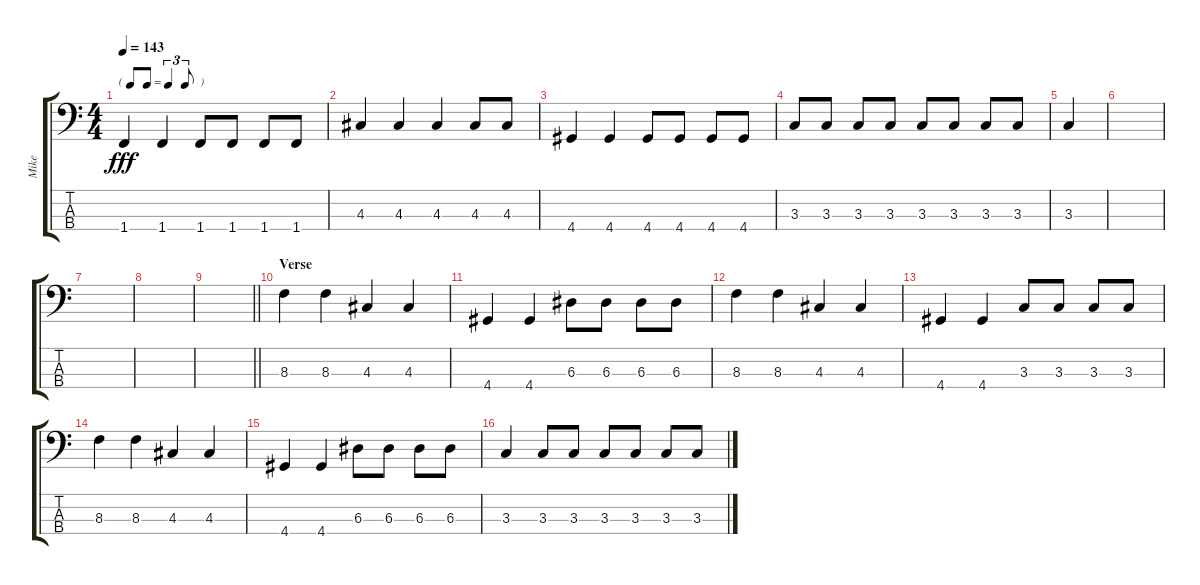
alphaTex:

\track ("Mike" "Mike") {instrument electricbasspick}
\staff {score tabs}
\tuning (G2 D2 A1 E1) {hide}
\ts (4 4)
\tf triplet8th
\tempo 143
\clef f4
\ks c
1.4.4{dy fff} 1.4.4 1.4.8 1.4.8 1.4.8 1.4.8 |
4.3.4 4.3.4 4.3.4 4.3.8 4.3.8 |
4.4.4 4.4.4 4.4.8 4.4.8 4.4.8 4.4.8 |
3.3.8 3.3.8 3.3.8 3.3.8 3.3.8 3.3.8 3.3.8 3.3.8 |
3.3.4 |
|
|
|
\barLineRight lightlight
|
\section ("" "Verse")
8.3.4 8.3.4 4.3.4 4.3.4 |
4.4.4 4.4.4 6.3.8 6.3.8 6.3.8 6.3.8 |
8.3.4 8.3.4 4.3.4 4.3.4 |
4.4.4 4.4.4 3.3.8 3.3.8 3.3.8 3.3.8 |
8.3.4 8.3.4 4.3.4 4.3.4 |
4.4.4 4.4.4 6.3.8 6.3.8 6.3.8 6.3.8 |
3.3.4 3.3.8 3.3.8 3.3.8 3.3.8 3.3.8 3.3.8
